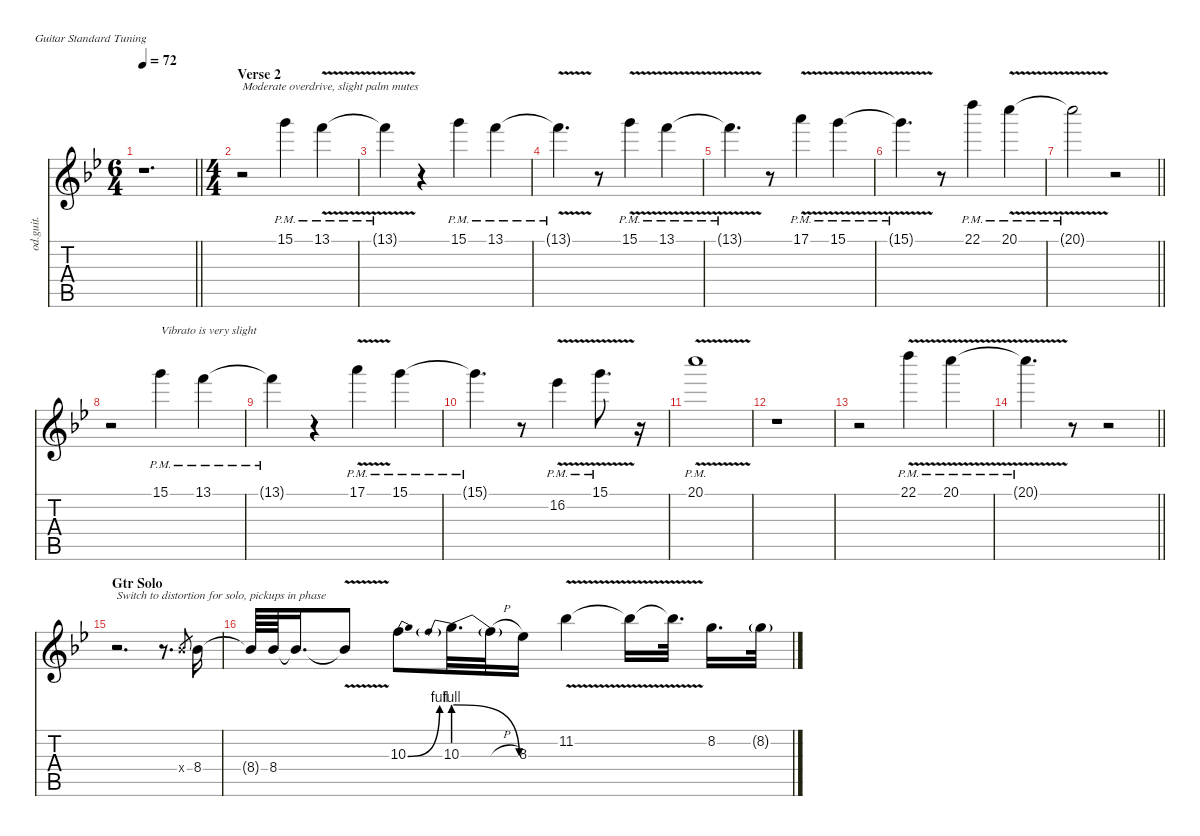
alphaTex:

\defaultSystemsLayout 4
\hideDynamics
\bracketExtendMode nobrackets
\otherSystemsTrackNameOrientation horizontal
\track ("Gtr 3" "od.guit.") {instrument overdrivenguitar}
\staff {score tabs}
\tuning (E4 B3 G3 D3 A2 E2)
\ts (6 4)
\beaming (8 6 6)
\tempo 72
\clef g2
\barLineRight lightlight
\ks bb
r.1{d dy p beam Down} |
\ts (4 4)
\beaming (8 2 2 2 2)
\section ("" "Verse 2")
r.2{txt "Moderate overdrive, slight palm mutes" beam Down} 15.1{pm acc forcenatural}.4{beam Down} 13.1{v pm acc forcenatural}.4{beam Down} |
13.1{v pm t acc forcenatural}.4{beam Down} r.4{beam Down} 15.1{pm acc forcenatural}.4{beam Down} 13.1{pm acc forcenatural}.4{beam Down} |
13.1{v pm t acc forcenatural}.4{d beam Down} r.8{beam Down} 15.1{v pm acc forcenatural}.4{beam Down} 13.1{v pm acc forcenatural}.4{beam Down} |
13.1{v pm t acc forcenatural}.4{d beam Down} r.8{beam Down} 17.1{v pm acc forcenatural}.4{beam Down} 15.1{v pm acc forcenatural}.4{beam Down} |
15.1{v pm t acc forcenatural}.4{d beam Down} r.8{beam Down} 22.1{pm acc forcenatural}.4{beam Down} 20.1{v pm acc forcenatural}.4{beam Down} |
\barLineRight lightlight
20.1{v pm t acc forcenatural}.2{beam Down} r.2{beam Down} |
r.2{beam Down} 15.1{pm acc forcenatural}.4{txt "Vibrato is very slight" beam Down} 13.1{pm acc forcenatural}.4{beam Down} |
13.1{pm t acc forcenatural}.4{beam Down} r.4{beam Down} 17.1{v pm acc forcenatural}.4{beam Down} 15.1{pm acc forcenatural}.4{beam Down} |
15.1{pm t acc forcenatural}.4{d beam Down} r.8{beam Down} 16.2{v pm acc b}.4{beam Down} 15.1{v pm acc forcenatural}.8{d beam Down} r.16{beam Down} |
20.1{v pm acc forcenatural}.1{beam Down} |
r.1{beam Down} |
r.2{beam Down} 22.1{v pm acc forcenatural}.4{beam Down} 20.1{v pm acc forcenatural}.4{beam Down} |
\barLineRight lightlight
20.1{v pm t acc forcenatural}.4{d beam Down} r.8{beam Down} r.2{beam Down} |
\section ("" "Gtr Solo")
r.2{d txt "Switch to distortion for solo, pickups in phase" instrument distortionguitar beam Down} r.8{d beam Down} 8.4{x acc b}.8{gr dy mf beam Up} 8.4{acc b}.16{dy f beam Down} |
8.4{t acc b}.64{beam Up} 8.4{acc b}.64{beam Up} 8.4{t acc b}.16{d beam Up} 8.4{v t acc b}.8{beam Up} 10.3{be (bend 0 0 30 4) acc forcenatural}.8{beam Down} 10.3{be (prebendrelease 0 4 60 0)}.32{d beam Down} 10.3{h t acc forcenatural}.32{beam Down} 8.3{acc b}.16{beam Down} 11.2{v acc b}.4{beam Down} 11.2{v t acc b}.16{beam Down} 11.2{v t acc b}.32{d beam Down beam split} 8.2{acc forcenatural}.16{d beam Down} 8.2{g acc forcenatural}.32{dy mf beam Down}
